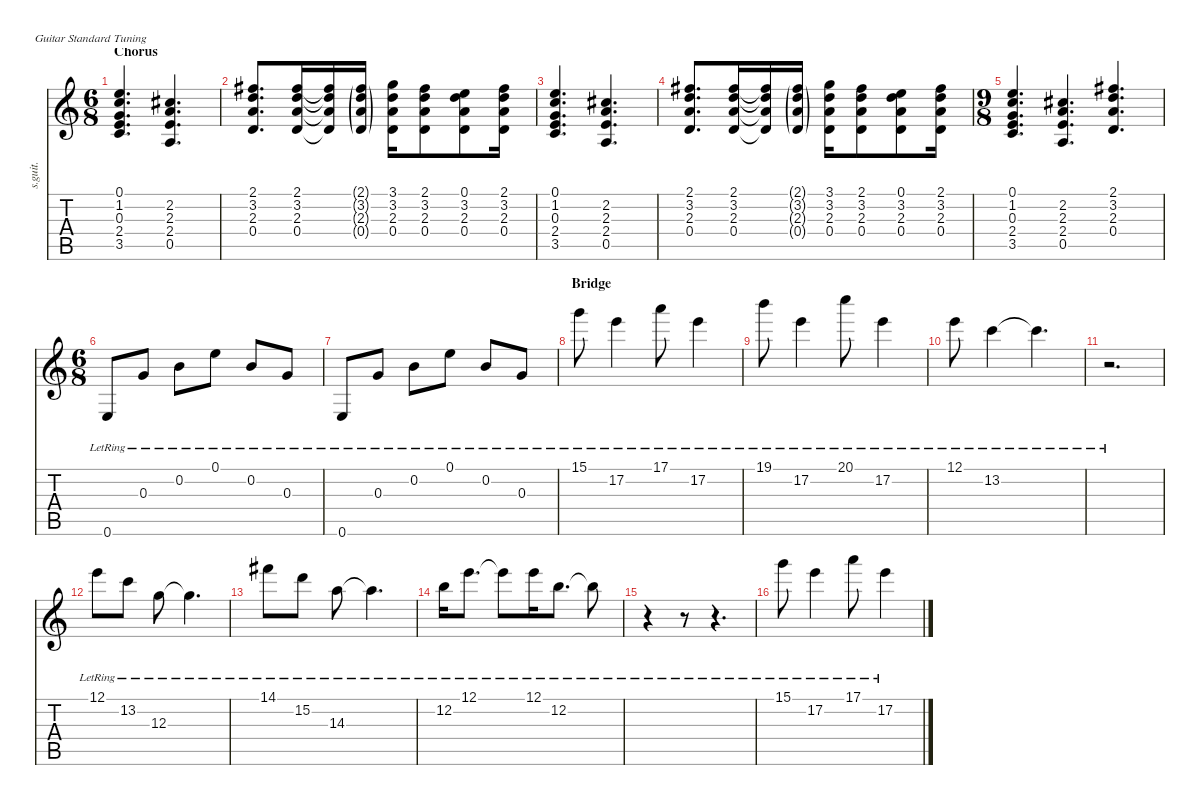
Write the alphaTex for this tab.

\defaultSystemsLayout 4
\hideDynamics
\bracketExtendMode nobrackets
\track ("James Hetfield - Clean II" "s.guit.") {instrument electricguitarclean}
\staff {score tabs}
\tuning (E4 B3 G3 D3 A2 E2)
\ts (6 8)
\section ("" "Chorus")
\tempo (71 hide)
\clef g2
\ks c
(0.1 1.2 0.3 2.4 3.5).4{d lyrics (0 "") lyrics (1 "") lyrics (2 "") lyrics (3 "") lyrics (4 "") dy f} (2.2{acc #} 2.3 2.4 0.5).4{d lyrics (0 "") lyrics (1 "") lyrics (2 "") lyrics (3 "") lyrics (4 "")} |
(2.1{acc #} 3.2 2.3 0.4).8{d lyrics (0 "") lyrics (1 "") lyrics (2 "") lyrics (3 "") lyrics (4 "")} (2.1{acc #} 3.2 2.3 0.4).16{lyrics (0 "") lyrics (1 "") lyrics (2 "") lyrics (3 "") lyrics (4 "")} (2.1{t acc #} 3.2{t} 2.3{t} 0.4{t}).16{lyrics (0 "") lyrics (1 "") lyrics (2 "") lyrics (3 "") lyrics (4 "")} (2.1{g acc #} 3.2{g} 2.3{g} 0.4{g}).16{lyrics (0 "") lyrics (1 "") lyrics (2 "") lyrics (3 "") lyrics (4 "") dy fff} (3.1 3.2 2.3 0.4).16{lyrics (0 "") lyrics (1 "") lyrics (2 "") lyrics (3 "") lyrics (4 "") dy f} (2.1{acc #} 3.2 2.3 0.4).8{lyrics (0 "") lyrics (1 "") lyrics (2 "") lyrics (3 "") lyrics (4 "")} (0.1 3.2 2.3 0.4).8{lyrics (0 "") lyrics (1 "") lyrics (2 "") lyrics (3 "") lyrics (4 "")} (2.1{acc #} 3.2 2.3 0.4).16{lyrics (0 "") lyrics (1 "") lyrics (2 "") lyrics (3 "") lyrics (4 "")} |
(0.1 1.2 0.3 2.4 3.5).4{d lyrics (0 "") lyrics (1 "") lyrics (2 "") lyrics (3 "") lyrics (4 "")} (2.2{acc #} 2.3 2.4 0.5).4{d lyrics (0 "") lyrics (1 "") lyrics (2 "") lyrics (3 "") lyrics (4 "")} |
(2.1{acc #} 3.2 2.3 0.4).8{d lyrics (0 "") lyrics (1 "") lyrics (2 "") lyrics (3 "") lyrics (4 "")} (2.1{acc #} 3.2 2.3 0.4).16{lyrics (0 "") lyrics (1 "") lyrics (2 "") lyrics (3 "") lyrics (4 "")} (2.1{t acc #} 3.2{t} 2.3{t} 0.4{t}).16{lyrics (0 "") lyrics (1 "") lyrics (2 "") lyrics (3 "") lyrics (4 "")} (2.1{g acc #} 3.2{g} 2.3{g} 0.4{g}).16{lyrics (0 "") lyrics (1 "") lyrics (2 "") lyrics (3 "") lyrics (4 "") dy fff} (3.1 3.2 2.3 0.4).16{lyrics (0 "") lyrics (1 "") lyrics (2 "") lyrics (3 "") lyrics (4 "") dy f} (2.1{acc #} 3.2 2.3 0.4).8{lyrics (0 "") lyrics (1 "") lyrics (2 "") lyrics (3 "") lyrics (4 "")} (0.1 3.2 2.3 0.4).8{lyrics (0 "") lyrics (1 "") lyrics (2 "") lyrics (3 "") lyrics (4 "")} (2.1{acc #} 3.2 2.3 0.4).16{lyrics (0 "") lyrics (1 "") lyrics (2 "") lyrics (3 "") lyrics (4 "")} |
\ts (9 8)
\beaming (8 2 2 2 2)
(0.1 1.2 0.3 2.4 3.5).4{d lyrics (0 "") lyrics (1 "") lyrics (2 "") lyrics (3 "") lyrics (4 "")} (2.2{acc #} 2.3 2.4 0.5).4{d lyrics (0 "") lyrics (1 "") lyrics (2 "") lyrics (3 "") lyrics (4 "")} (2.1{acc #} 3.2 2.3 0.4).4{d lyrics (0 "") lyrics (1 "") lyrics (2 "") lyrics (3 "") lyrics (4 "")} |
\ts (6 8)
\beaming (8 2 2 2 2)
0.6{lr}.8{lyrics (0 "") lyrics (1 "") lyrics (2 "") lyrics (3 "") lyrics (4 "")} 0.3{lr}.8{lyrics (0 "") lyrics (1 "") lyrics (2 "") lyrics (3 "") lyrics (4 "")} 0.2{lr}.8{lyrics (0 "") lyrics (1 "") lyrics (2 "") lyrics (3 "") lyrics (4 "")} 0.1{lr}.8{lyrics (0 "") lyrics (1 "") lyrics (2 "") lyrics (3 "") lyrics (4 "")} 0.2{lr}.8{lyrics (0 "") lyrics (1 "") lyrics (2 "") lyrics (3 "") lyrics (4 "")} 0.3{lr}.8{lyrics (0 "") lyrics (1 "") lyrics (2 "") lyrics (3 "") lyrics (4 "")} |
0.6{lr}.8{lyrics (0 "") lyrics (1 "") lyrics (2 "") lyrics (3 "") lyrics (4 "")} 0.3{lr}.8{lyrics (0 "") lyrics (1 "") lyrics (2 "") lyrics (3 "") lyrics (4 "")} 0.2{lr}.8{lyrics (0 "") lyrics (1 "") lyrics (2 "") lyrics (3 "") lyrics (4 "")} 0.1{lr}.8{lyrics (0 "") lyrics (1 "") lyrics (2 "") lyrics (3 "") lyrics (4 "")} 0.2{lr}.8{lyrics (0 "") lyrics (1 "") lyrics (2 "") lyrics (3 "") lyrics (4 "")} 0.3{lr}.8{lyrics (0 "") lyrics (1 "") lyrics (2 "") lyrics (3 "") lyrics (4 "")} |
\section ("" "Bridge")
15.1{lr}.8{lyrics (0 "") lyrics (1 "") lyrics (2 "") lyrics (3 "") lyrics (4 "")} 17.2{lr}.4{lyrics (0 "") lyrics (1 "") lyrics (2 "") lyrics (3 "") lyrics (4 "")} 17.1{lr}.8{lyrics (0 "") lyrics (1 "") lyrics (2 "") lyrics (3 "") lyrics (4 "")} 17.2{lr}.4{lyrics (0 "") lyrics (1 "") lyrics (2 "") lyrics (3 "") lyrics (4 "")} |
19.1{lr}.8{lyrics (0 "") lyrics (1 "") lyrics (2 "") lyrics (3 "") lyrics (4 "")} 17.2{lr}.4{lyrics (0 "") lyrics (1 "") lyrics (2 "") lyrics (3 "") lyrics (4 "")} 20.1{lr}.8{lyrics (0 "") lyrics (1 "") lyrics (2 "") lyrics (3 "") lyrics (4 "")} 17.2{lr}.4{lyrics (0 "") lyrics (1 "") lyrics (2 "") lyrics (3 "") lyrics (4 "")} |
12.1{lr}.8{lyrics (0 "") lyrics (1 "") lyrics (2 "") lyrics (3 "") lyrics (4 "")} 13.2{lr}.4{lyrics (0 "") lyrics (1 "") lyrics (2 "") lyrics (3 "") lyrics (4 "")} 13.2{lr t}.4{d lyrics (0 "") lyrics (1 "") lyrics (2 "") lyrics (3 "") lyrics (4 "")} |
r.2{d} |
12.1{lr}.8{lyrics (0 "") lyrics (1 "") lyrics (2 "") lyrics (3 "") lyrics (4 "")} 13.2{lr}.8{lyrics (0 "") lyrics (1 "") lyrics (2 "") lyrics (3 "") lyrics (4 "")} 12.3{lr}.8{lyrics (0 "") lyrics (1 "") lyrics (2 "") lyrics (3 "") lyrics (4 "")} 12.3{lr t}.4{d lyrics (0 "") lyrics (1 "") lyrics (2 "") lyrics (3 "") lyrics (4 "")} |
14.1{lr acc #}.8{lyrics (0 "") lyrics (1 "") lyrics (2 "") lyrics (3 "") lyrics (4 "")} 15.2{lr}.8{lyrics (0 "") lyrics (1 "") lyrics (2 "") lyrics (3 "") lyrics (4 "")} 14.3{lr}.8{lyrics (0 "") lyrics (1 "") lyrics (2 "") lyrics (3 "") lyrics (4 "")} 14.3{lr t}.4{d lyrics (0 "") lyrics (1 "") lyrics (2 "") lyrics (3 "") lyrics (4 "")} |
12.2{lr}.16{lyrics (0 "") lyrics (1 "") lyrics (2 "") lyrics (3 "") lyrics (4 "")} 12.1{lr}.8{d lyrics (0 "") lyrics (1 "") lyrics (2 "") lyrics (3 "") lyrics (4 "")} 12.1{lr t}.8{lyrics (0 "") lyrics (1 "") lyrics (2 "") lyrics (3 "") lyrics (4 "")} 12.1{lr}.16{lyrics (0 "") lyrics (1 "") lyrics (2 "") lyrics (3 "") lyrics (4 "")} 12.2{lr}.8{d lyrics (0 "") lyrics (1 "") lyrics (2 "") lyrics (3 "") lyrics (4 "")} 12.2{lr t}.8{lyrics (0 "") lyrics (1 "") lyrics (2 "") lyrics (3 "") lyrics (4 "")} |
r.4 r.8 r.4{d} |
15.1{lr}.8{lyrics (0 "") lyrics (1 "") lyrics (2 "") lyrics (3 "") lyrics (4 "")} 17.2{lr}.4{lyrics (0 "") lyrics (1 "") lyrics (2 "") lyrics (3 "") lyrics (4 "")} 17.1{lr}.8{lyrics (0 "") lyrics (1 "") lyrics (2 "") lyrics (3 "") lyrics (4 "")} 17.2{lr}.4{lyrics (0 "") lyrics (1 "") lyrics (2 "") lyrics (3 "") lyrics (4 "")}
